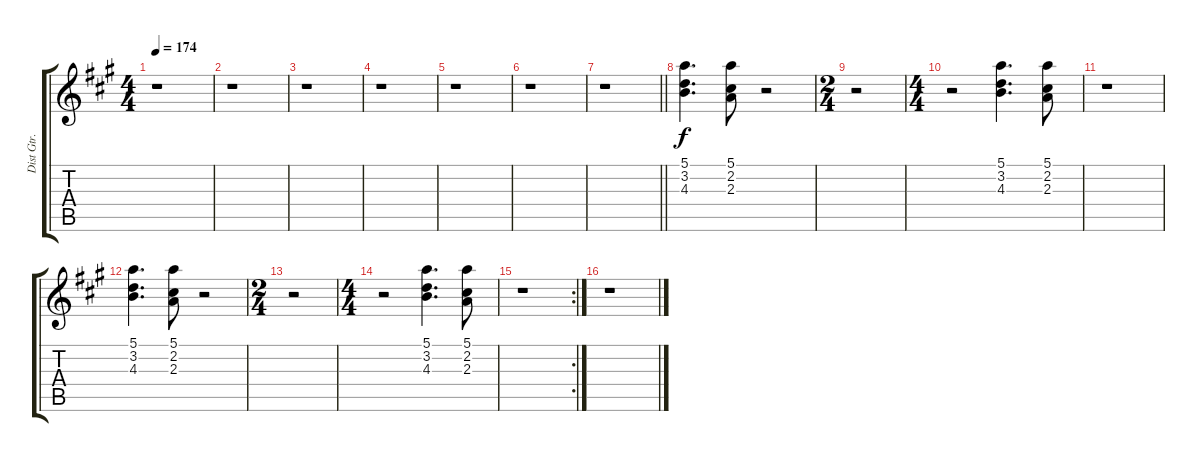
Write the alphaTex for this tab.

\track ("Dist Gtr." "Dist Gtr.") {instrument distortionguitar}
\staff {score tabs}
\tuning (E4 B3 G3 D4 A3 E3) {hide}
\ts (4 4)
\tempo 174
\clef g2
\ks a
r.1{dy mf} |
r.1 |
r.1 |
r.1 |
r.1 |
r.1 |
\barLineRight lightlight
r.1 |
(5.1 3.2 4.3).4{d dy f} (5.1 2.2 2.3).8 r.2 |
\ts (2 4)
r.2 |
\ts (4 4)
r.2 (5.1 3.2 4.3).4{d} (5.1 2.2 2.3).8 |
r.1 |
(5.1 3.2 4.3).4{d} (5.1 2.2 2.3).8 r.2 |
\ts (2 4)
r.2 |
\ts (4 4)
r.2 (5.1 3.2 4.3).4{d} (5.1 2.2 2.3).8 |
\rc 2
r.1 |
r.1
